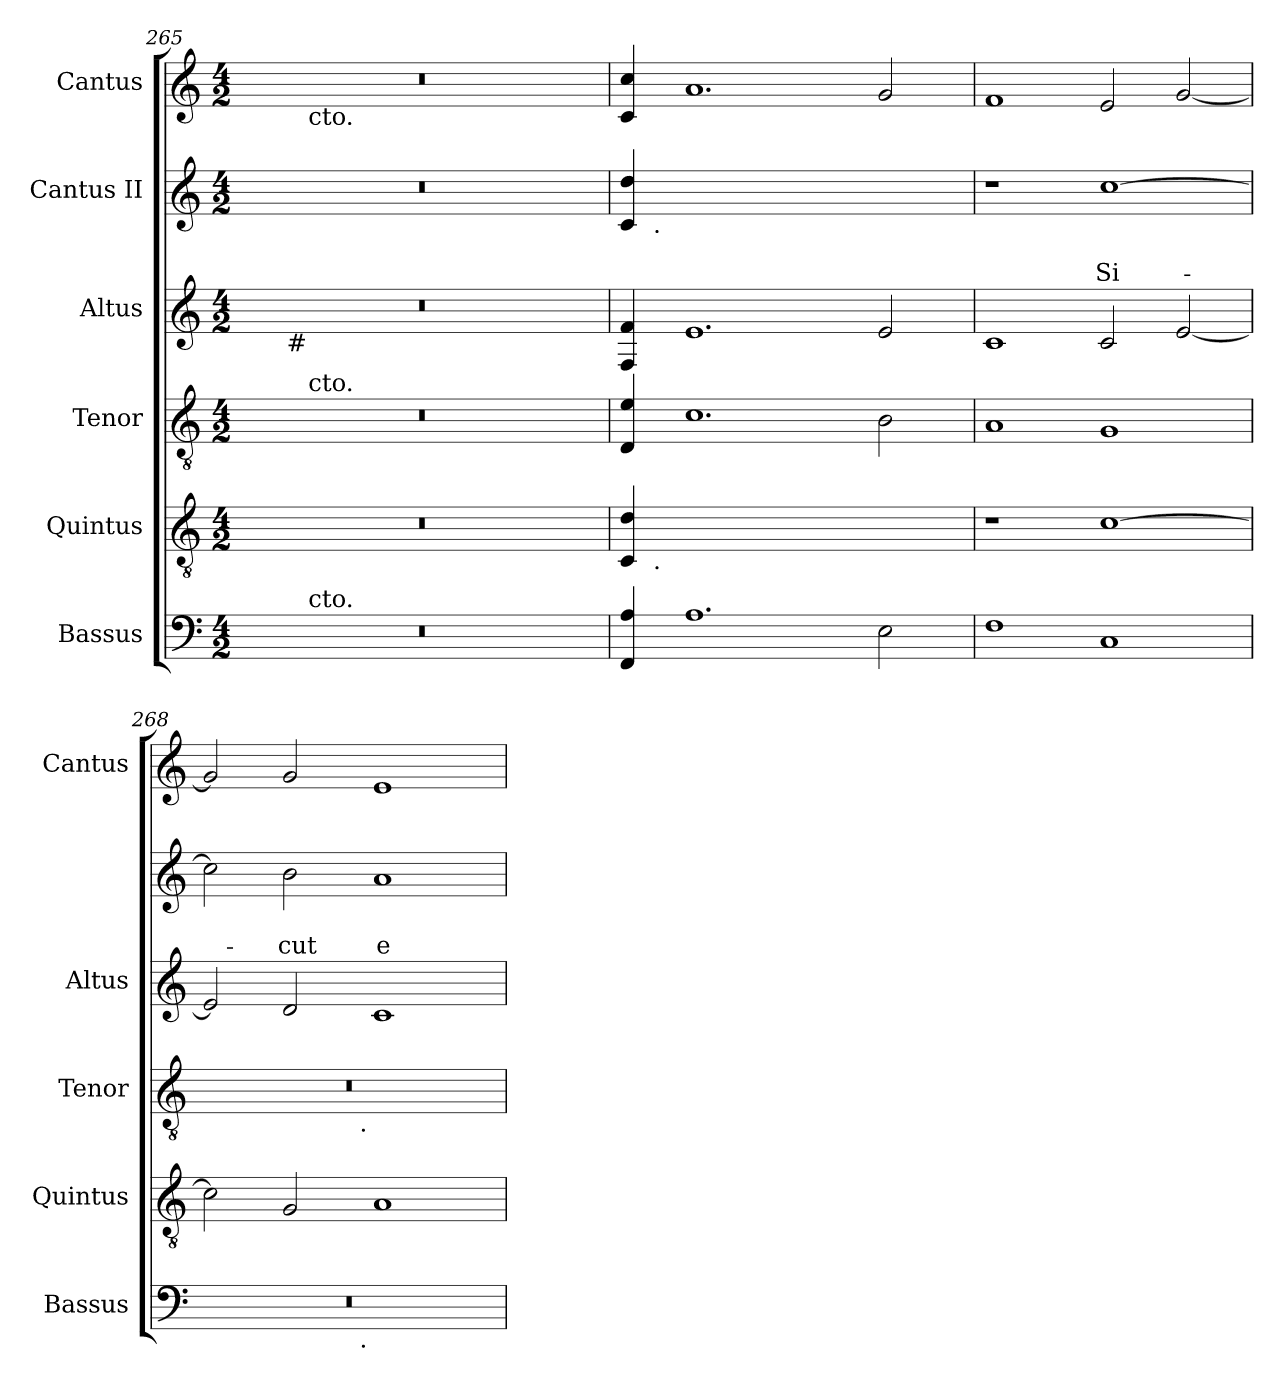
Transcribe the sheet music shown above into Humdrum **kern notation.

**kern	**kern	**kern	**kern	**kern	**text	**text	**kern
*part6	*part5	*part4	*part3	*part2	*part2	*part2	*part1
*staff6	*staff5	*staff4	*staff3	*staff2	*staff2	*staff2	*staff1
*I"Bassus	*I"Quintus	*I"Tenor	*I"Altus	*I"Cantus II	*	*	*I"Cantus
*I'Bassus	*I'Quintus	*I'Tenor	*I'Altus	*	*	*	*I'Cantus
*clefF4	*clefGv2	*clefGv2	*clefG2	*clefG2	*	*	*clefG2
*k[]	*k[]	*k[]	*k[]	*k[]	*	*	*k[]
*C:	*C:	*C:	*C:	*C:	*	*	*C:
*M4/2	*M4/2	*M4/2	*M4/2	*M4/2	*	*	*M4/2
=265	=265	=265	=265	=265	=265	=265	=265
*^	*	*^	*^	*	*	*	*^
0r	8..ryy	0r	0r	8..ryy	0r	8ryy	0r	.	.	0r	8..ryy
.	.	.	.	.	.	32ryy	.	.	.	.	.
!	!	!	!	!	!	!LO:TX:b:t=#	!	!	!	!	!
.	.	.	.	.	.	1ryy	.	.	.	.	.
!	!	!	!	!	!	!	!	!	!	!	!LO:TX:b:t=cto.
!	!	!	!	!LO:TX:a:t=cto.	!	!	!	!	!	!	!
!	!LO:TX:a:t=cto.	!	!	!	!	!	!	!	!	!	!
.	1ryy	.	.	1ryy	.	.	.	.	.	.	1ryy
.	.	.	.	.	.	2ryy	.	.	.	.	.
.	2ryy	.	.	2ryy	.	.	.	.	.	.	2ryy
.	.	.	.	.	.	4ryy	.	.	.	.	.
.	4ryy	.	.	4ryy	.	.	.	.	.	.	4ryy
.	.	.	.	.	.	16.ryy	.	.	.	.	.
.	32ryy	.	.	32ryy	.	.	.	.	.	.	32ryy
*	*	*	*v	*v	*	*	*	*	*	*v	*v
*v	*v	*	*	*v	*v	*	*	*	*
!!LO:PB:g=z
=266!	=266!	=266!	=266!	=266!	=266!	=266!	=266!
*	*^	*	*	*^	*	*	*
4FF/ 4A/	4C/ 4d/	8ryy	4D/ 4e/	4F/ 4f/	4c/ 4dd/	8ryy	.	.	4c/ 4cc/
!	!	!	!	!	!	!LO:TX:b:t=.	!	!	!
!	!	!LO:TX:b:t=.	!	!	!	!	!	!	!
.	.	1ryy	.	.	.	1ryy	.	.	.
1.A	0ryy	.	1.c	1.e	0ryy	.	.	.	1.a
.	.	1ryy	.	.	.	1ryy	.	.	.
2E\	.	.	2B\	2e/	.	.	.	.	2g/
.	.	8ryy	.	.	.	8ryy	.	.	.
*	*v	*v	*	*	*v	*v	*	*	*
=267	=267	=267	=267	=267	=267	=267	=267
1F	1r	1A	1c	1r	.	.	1f
!	!	!	!	!	!	!LO:LY:b	!
1C	[>1c	1G	2c/	[>1cc	.	Si-	2e/
.	.	.	[<2e/	.	.	.	[<2g/
=268	=268	=268	=268	=268	=268	=268	=268
*^	*	*^	*	*	*	*	*
0r	2ryy	2c\]	0r	2ryy	2e/]	2cc\]	.	.	2g/]
!	!	!	!	!	!	!	!	!LO:LY:b	!
.	4...ryy	2G/	.	4...ryy	2d/	2b\	.	-cut	2g/
!	!	!	!	!LO:TX:b:t=.	!	!	!	!	!
!	!LO:TX:b:t=.	!	!	!	!	!	!	!	!
.	1ryy	.	.	1ryy	.	.	.	.	.
!	!	!	!	!	!	!	!	!LO:LY:b	!
.	.	1A	.	.	1c	1a	.	e-	1e
.	32ryy	.	.	32ryy	.	.	.	.	.
*v	*v	*	*v	*v	*	*	*	*	*
=	=	=	=	=	=	=	=
*-	*-	*-	*-	*-	*-	*-	*-
